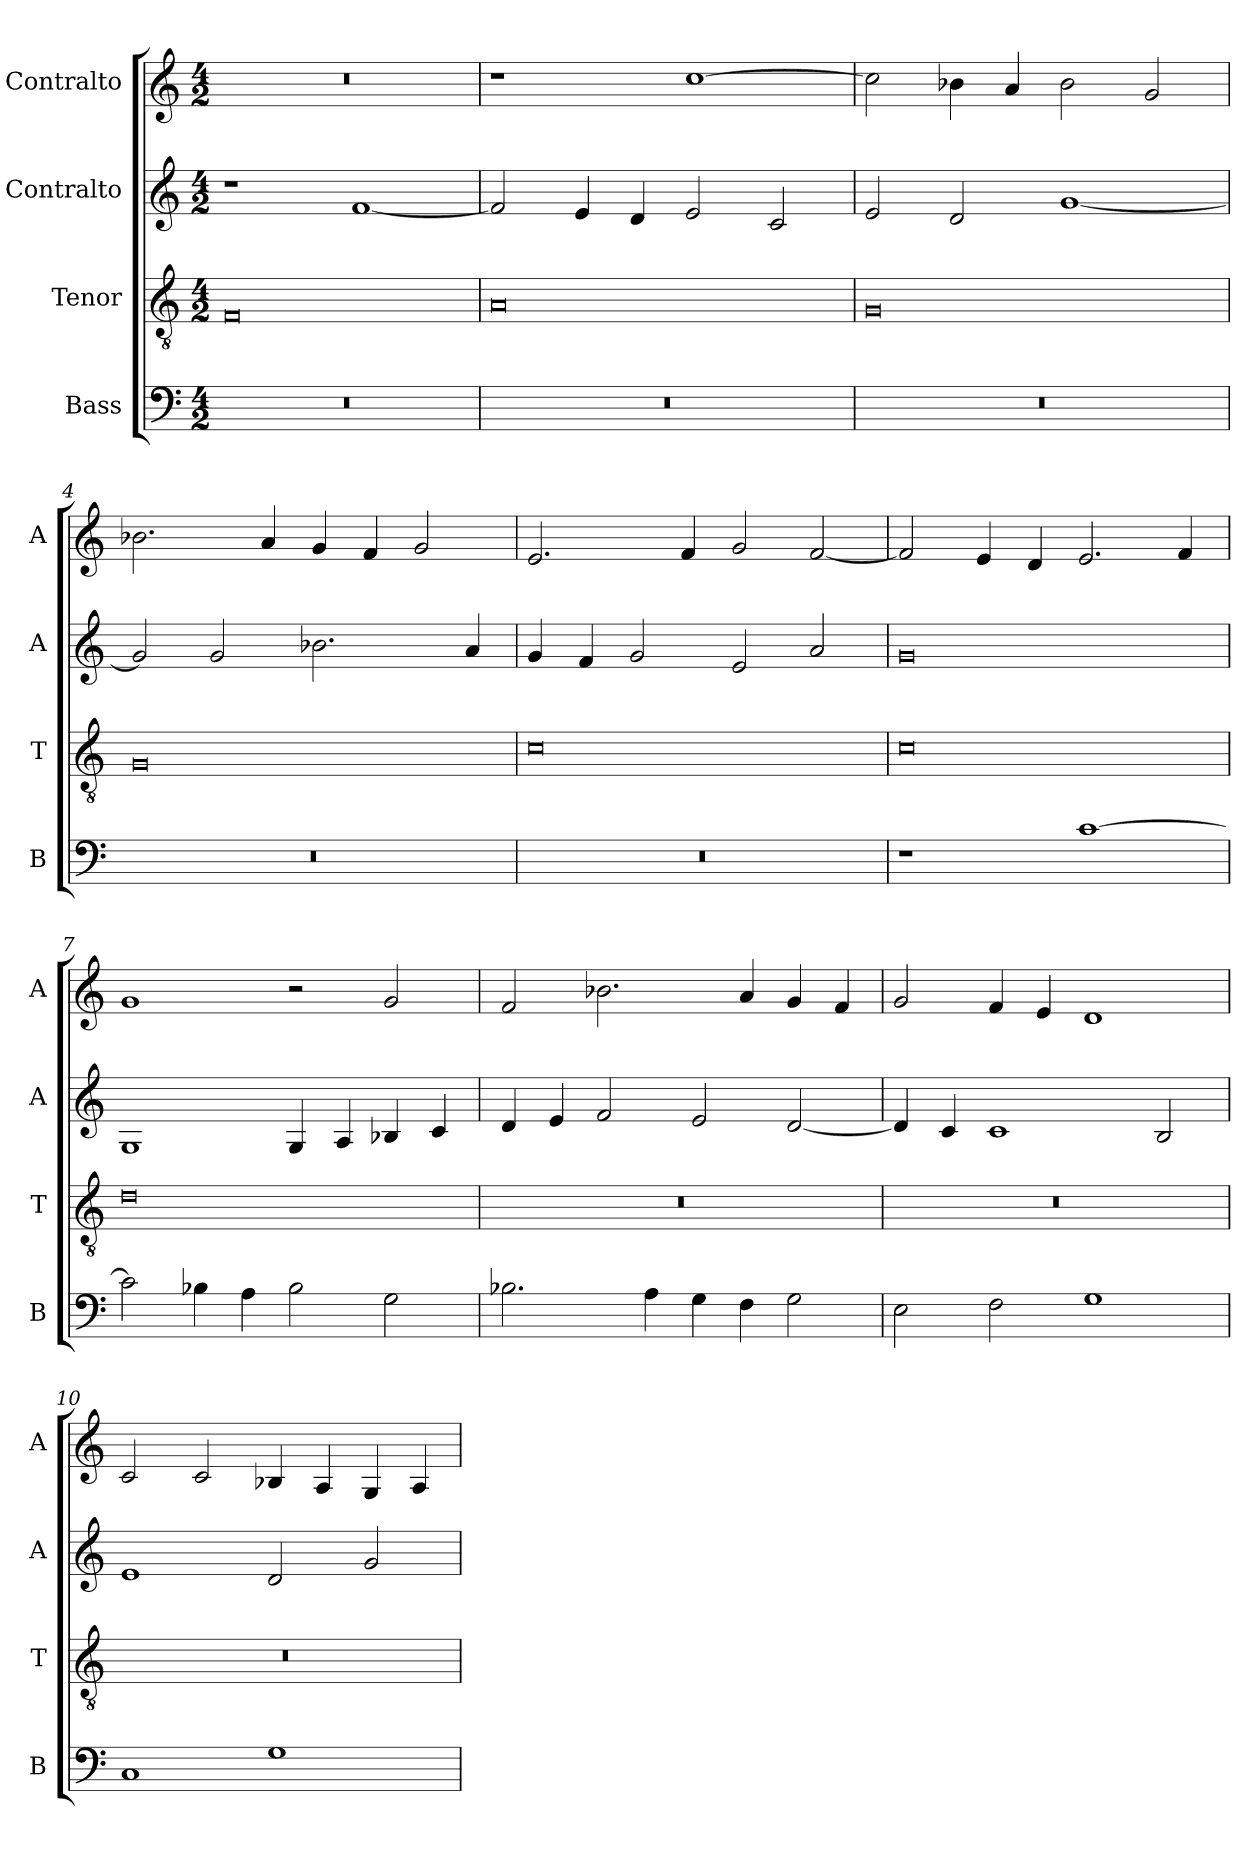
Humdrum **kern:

**kern	**kern	**kern	**kern
*part4	*part3	*part2	*part1
*staff4	*staff3	*staff2	*staff1
*I"Bass	*I"Tenor	*I"Contralto	*I"Contralto
*I'B	*I'T	*I'A	*I'A
*clefF4	*clefGv2	*clefG2	*clefG2
*k[]	*k[]	*k[]	*k[]
*M4/2	*M4/2	*M4/2	*M4/2
=1	=1	=1	=1
0r	0F	1r	0r
.	.	[1f	.
=2	=2	=2	=2
0r	0A	2f]	1r
.	.	4e	.
.	.	4d	.
.	.	2e	[1cc
.	.	2c	.
=3	=3	=3	=3
0r	0G	2e	2cc]
.	.	2d	4b-X
.	.	.	4a
.	.	[1g	2b-
.	.	.	2g
=4	=4	=4	=4
0r	0G	2g]	2.b-X
.	.	2g	.
.	.	.	4a
.	.	2.b-X	4g
.	.	.	4f
.	.	.	2g
.	.	4a	.
=5	=5	=5	=5
0r	0c	4g	2.e
.	.	4f	.
.	.	2g	.
.	.	.	4f
.	.	2e	2g
.	.	2a	[2f
=6	=6	=6	=6
1r	0c	0g	2f]
.	.	.	4e
.	.	.	4d
[1c	.	.	2.e
.	.	.	4f
=7	=7	=7	=7
2c]	0d	1G	1g
4B-X	.	.	.
4A	.	.	.
2B-	.	4G	2r
.	.	4A	.
2G	.	4B-X	2g
.	.	4c	.
=8	=8	=8	=8
2.B-X	0r	4d	2f
.	.	4e	.
.	.	2f	2.b-X
4A	.	.	.
4G	.	2e	.
4F	.	.	4a
2G	.	[2d	4g
.	.	.	4f
=9	=9	=9	=9
2E	0r	4d]	2g
.	.	4c	.
2F	.	1c	4f
.	.	.	4e
1G	.	.	1d
.	.	2B	.
=10	=10	=10	=10
1C	0r	1e	2c
.	.	.	2c
1G	.	2d	4B-X
.	.	.	4A
.	.	2g	4G
.	.	.	4A
=	=	=	=
*-	*-	*-	*-
